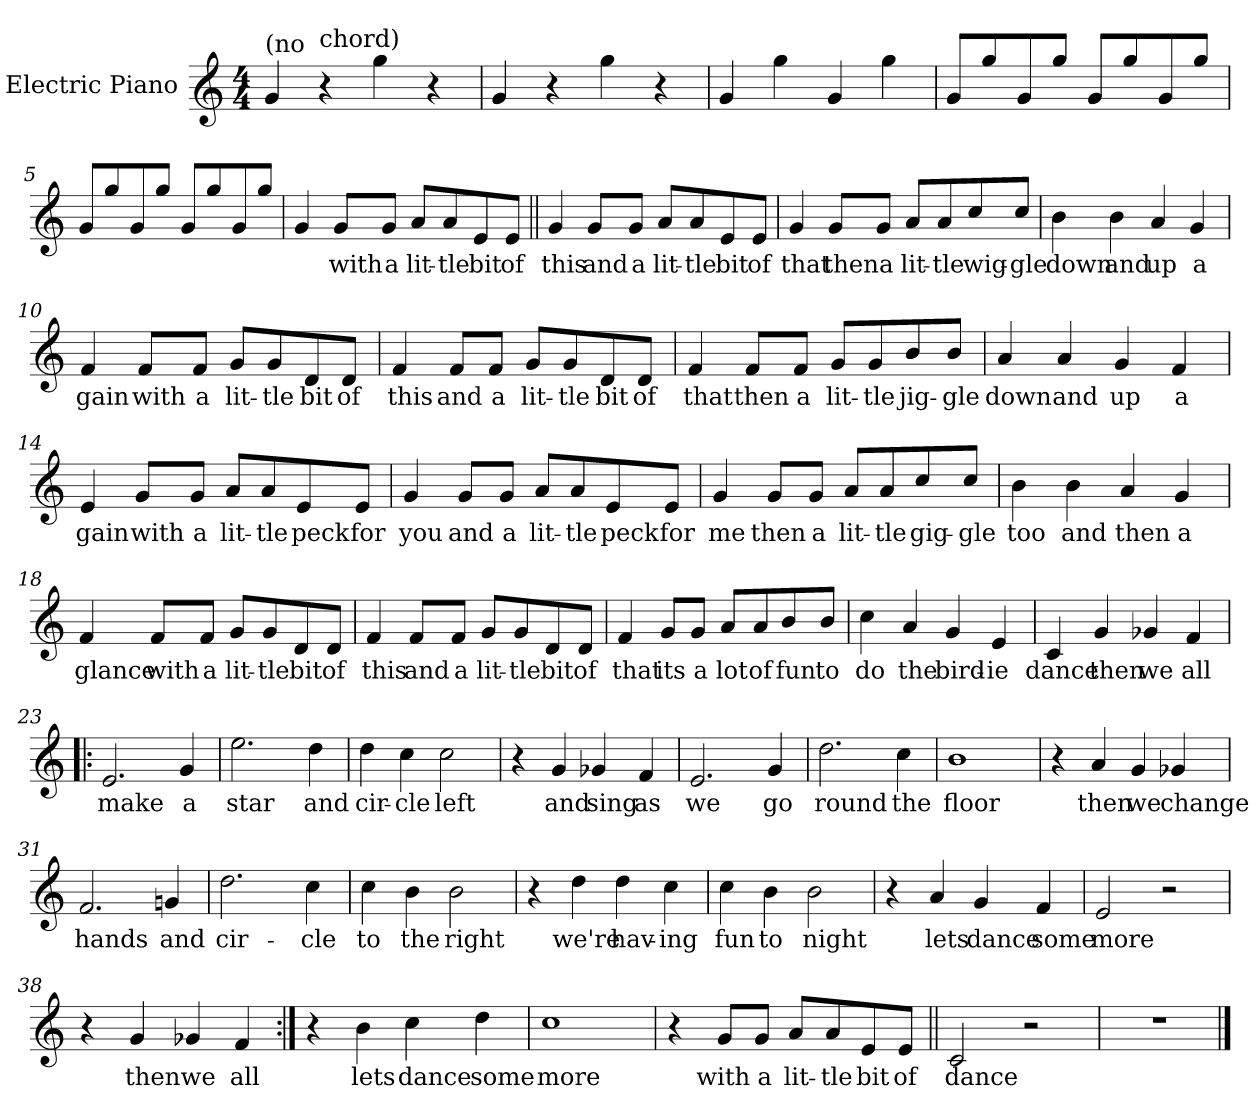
**kern	**text
*part1	*part1
*staff1	*staff1
*I"Electric Piano	*
*I'E.Pno	*
*clefG2	*
*k[]	*
*C:	*
*M4/4	*
=1	=1
!LO:TX:a:t=(no	!
4g/	.
!LO:TX:a:t=chord)	!
4r	.
4gg\	.
4r	.
=2	=2
4g/	.
4r	.
4gg\	.
4r	.
=3	=3
4g/	.
4gg\	.
4g/	.
4gg\	.
=4	=4
8g/L	.
8gg/	.
8g/	.
8gg/J	.
8g/L	.
8gg/	.
8g/	.
8gg/J	.
=5	=5
8g/L	.
8gg/	.
8g/	.
8gg/J	.
8g/L	.
8gg/	.
8g/	.
8gg/J	.
!!LO:LB:g=z
=6	=6
4g/	.
8g/L	with
8g/J	a
8a/L	lit-
8a/	-tle
8e/	bit
8e/J	of
=7||	=7||
4g/	this
8g/L	and
8g/J	a
8a/L	lit-
8a/	-tle
8e/	bit
8e/J	of
=8	=8
4g/	that
8g/L	then
8g/J	a
8a/L	lit-
8a/	-tle
8cc/	wig-
8cc/J	-gle
!!LO:LB:g=z
=9	=9
4b\	down
4b\	and
4a/	up
4g/	a
=10	=10
4f/	gain
8f/L	with
8f/J	a
8g/L	lit-
8g/	-tle
8d/	bit
8d/J	of
=11	=11
4f/	this
8f/L	and
8f/J	a
8g/L	lit-
8g/	-tle
8d/	bit
8d/J	of
!!LO:LB:g=z
=12	=12
4f/	that
8f/L	then
8f/J	a
8g/L	lit-
8g/	-tle
8b/	jig-
8b/J	-gle
=13	=13
4a/	down
4a/	and
4g/	up
4f/	a
=14	=14
4e/	gain
8g/L	with
8g/J	a
8a/L	lit-
8a/	-tle
8e/	peck
8e/J	for
!!LO:LB:g=z
=15	=15
4g/	you
8g/L	and
8g/J	a
8a/L	lit-
8a/	-tle
8e/	peck
8e/J	for
=16	=16
4g/	me
8g/L	then
8g/J	a
8a/L	lit-
8a/	-tle
8cc/	gig-
8cc/J	-gle
=17	=17
4b\	too
4b\	and
4a/	then
4g/	a
!!LO:LB:g=z
=18	=18
4f/	glance
8f/L	with
8f/J	a
8g/L	lit-
8g/	-tle
8d/	bit
8d/J	of
=19	=19
4f/	this
8f/L	and
8f/J	a
8g/L	lit-
8g/	-tle
8d/	bit
8d/J	of
=20	=20
4f/	that
8g/L	its
8g/J	a
8a/L	lot
8a/	of
8b/	fun
8b/J	to
!!LO:LB:g=z
=21	=21
4cc\	do
4a/	the
4g/	bird-
4e/	-ie
=22	=22
4c/	dance
4g/	then
4g-X/	we
4f/	all
=23!|:	=23!|:
2.e/	make
4g/	a
=24	=24
2.ee\	star
4dd\	and
=25	=25
4dd\	cir-
4cc\	-cle
2cc\	left
!!LO:LB:g=z
=26	=26
4r	.
4g/	and
4g-X/	sing
4f/	as
=27	=27
2.e/	we
4g/	go
=28	=28
2.dd\	round
4cc\	the
=29	=29
1b	floor
=30	=30
4r	.
4a/	then
4g/	we
4g-X/	change
=31	=31
2.f/	hands
4gn/	and
!!LO:PB:g=z
=32	=32
2.dd\	cir-
4cc\	cle
=33	=33
4cc\	to
4b\	the
2b\	right
=34	=34
4r	.
4dd\	we're
4dd\	hav-
4cc\	ing
=35	=35
4cc\	fun
4b\	to
2b\	night
=36	=36
4r	.
4a/	lets
4g/	dance
4f/	some
!!LO:LB:g=z
=37	=37
2e/	more
2r	.
=38	=38
4r	.
4g/	then
4g-X/	we
4f/	all
=39:|!	=39:|!
4r	.
4b\	lets
4cc\	dance
4dd\	some
=40	=40
1cc	more
=41	=41
4r	.
8g/L	with
8g/J	a
8a/L	lit-
8a/	-tle
8e/	bit
8e/J	of
!!LO:LB:g=z
=42||	=42||
2c/	dance
2r	.
=43	=43
1r	.
==	==
*-	*-
